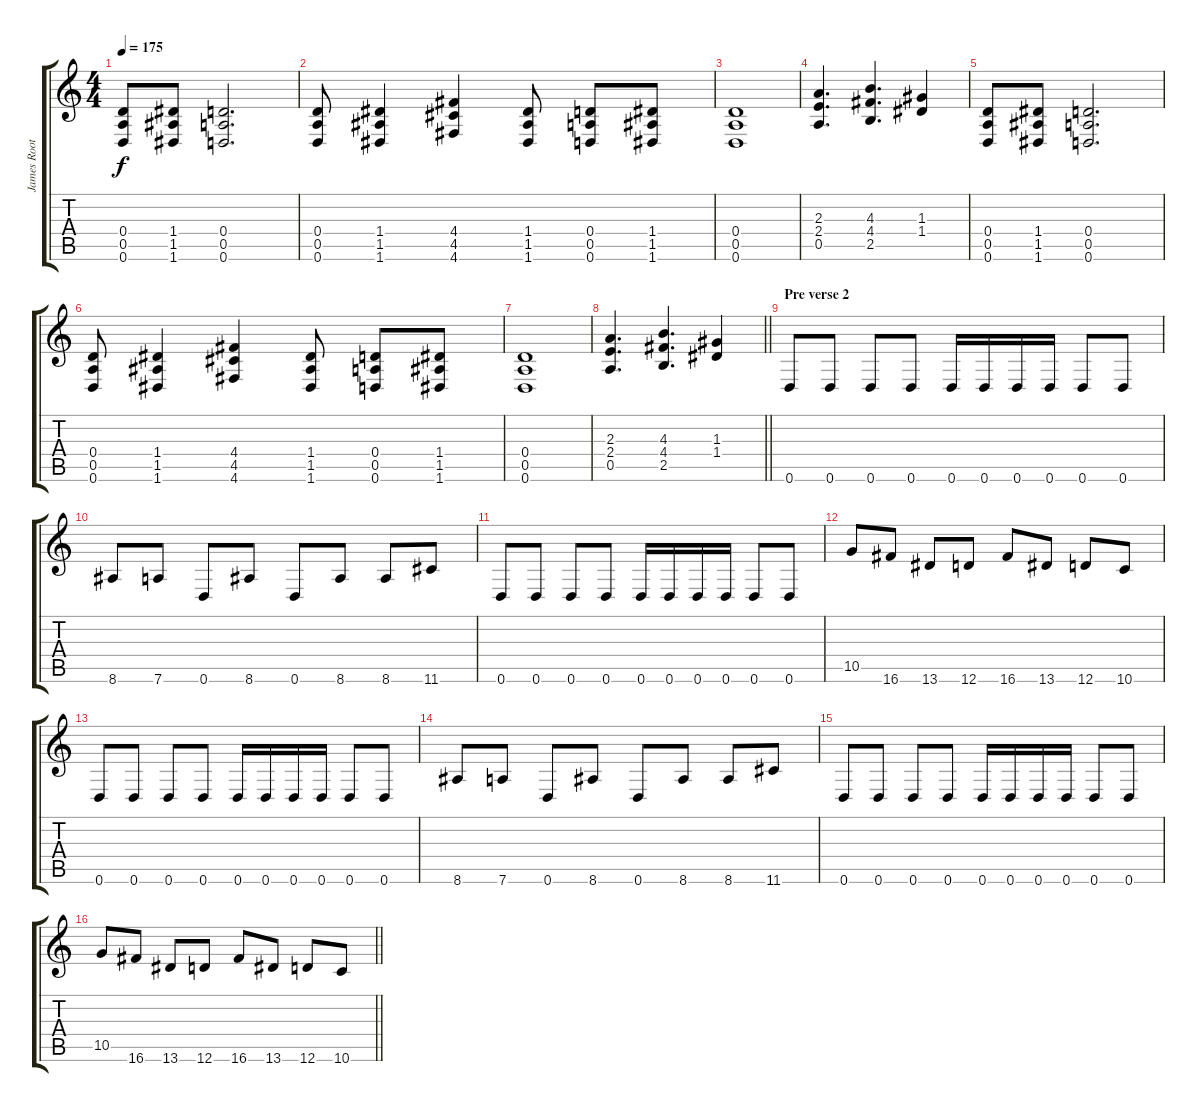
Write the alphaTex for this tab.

\track ("James Root" "James Root") {instrument distortionguitar}
\staff {score tabs}
\tuning (E4 B3 G3 D3 A2 D2) {hide}
\ts (4 4)
\tempo 175
\clef g2
\ks c
(0.4 0.5 0.6).8{dy f} (1.4 1.5 1.6).8 (0.4 0.5 0.6).2{d} |
(0.4 0.5 0.6).8 (1.4 1.5 1.6).4 (4.4 4.5 4.6).4 (1.4 1.5 1.6).8 (0.4 0.5 0.6).8 (1.4 1.5 1.6).8 |
(0.4 0.5 0.6).1 |
(2.3 2.4 0.5).4{d} (4.3 4.4 2.5).4{d} (1.3 1.4).4 |
(0.4 0.5 0.6).8 (1.4 1.5 1.6).8 (0.4 0.5 0.6).2{d} |
(0.4 0.5 0.6).8 (1.4 1.5 1.6).4 (4.4 4.5 4.6).4 (1.4 1.5 1.6).8 (0.4 0.5 0.6).8 (1.4 1.5 1.6).8 |
(0.4 0.5 0.6).1 |
\barLineRight lightlight
(2.3 2.4 0.5).4{d} (4.3 4.4 2.5).4{d} (1.3 1.4).4 |
\section ("" "Pre verse 2")
0.6.8 0.6.8 0.6.8 0.6.8 0.6.16 0.6.16 0.6.16 0.6.16 0.6.8 0.6.8 |
8.6.8 7.6.8 0.6.8 8.6.8 0.6.8 8.6.8 8.6.8 11.6.8 |
0.6.8 0.6.8 0.6.8 0.6.8 0.6.16 0.6.16 0.6.16 0.6.16 0.6.8 0.6.8 |
10.5.8 16.6.8 13.6.8 12.6.8 16.6.8 13.6.8 12.6.8 10.6.8 |
0.6.8 0.6.8 0.6.8 0.6.8 0.6.16 0.6.16 0.6.16 0.6.16 0.6.8 0.6.8 |
8.6.8 7.6.8 0.6.8 8.6.8 0.6.8 8.6.8 8.6.8 11.6.8 |
0.6.8 0.6.8 0.6.8 0.6.8 0.6.16 0.6.16 0.6.16 0.6.16 0.6.8 0.6.8 |
\barLineRight lightlight
10.5.8 16.6.8 13.6.8 12.6.8 16.6.8 13.6.8 12.6.8 10.6.8
